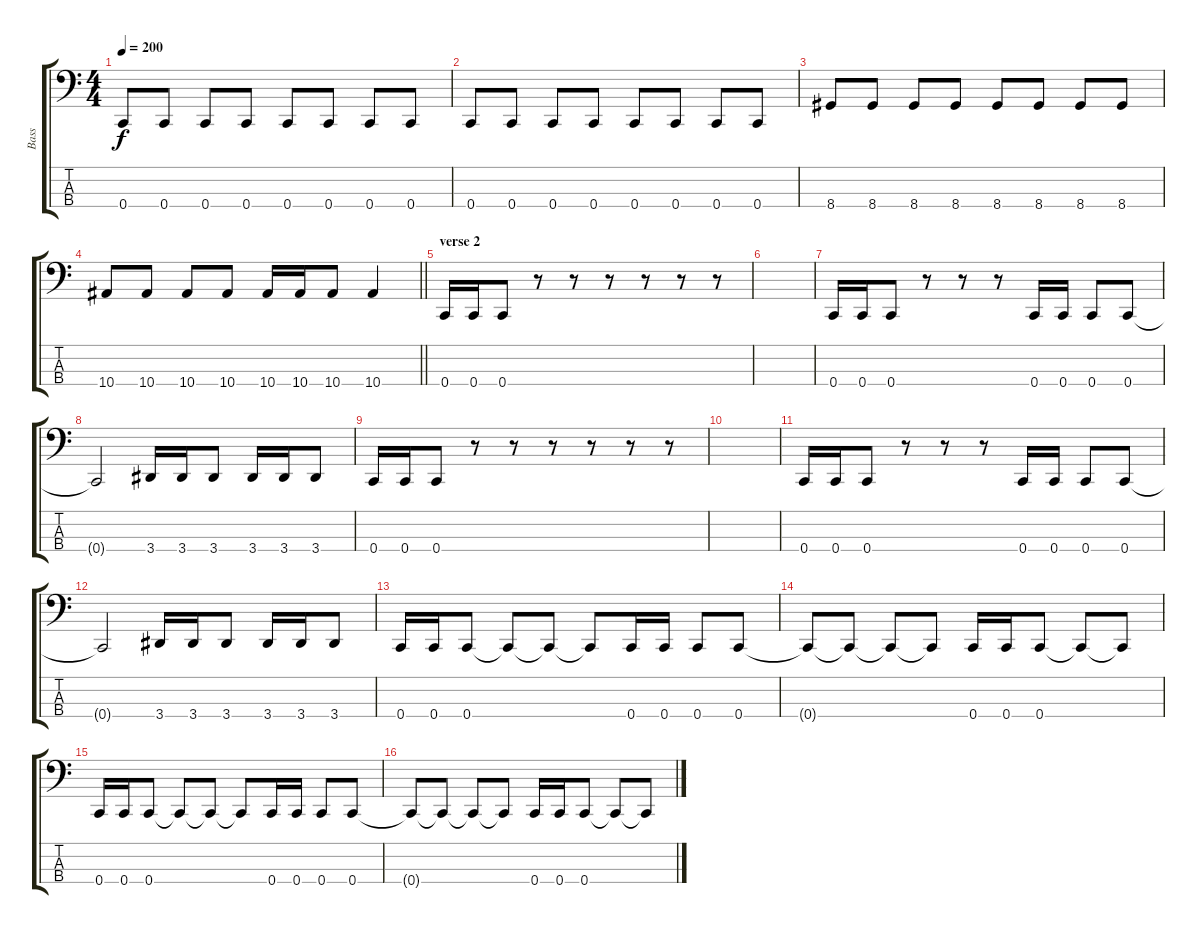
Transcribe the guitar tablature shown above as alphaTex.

\track ("Bass" "Bass") {instrument electricbassfinger}
\staff {score tabs}
\tuning (F2 C2 G1 C1) {hide}
\ts (4 4)
\tempo 200
\clef f4
\ks c
0.4.8{dy f} 0.4.8 0.4.8 0.4.8 0.4.8 0.4.8 0.4.8 0.4.8 |
0.4.8 0.4.8 0.4.8 0.4.8 0.4.8 0.4.8 0.4.8 0.4.8 |
8.4.8 8.4.8 8.4.8 8.4.8 8.4.8 8.4.8 8.4.8 8.4.8 |
\barLineRight lightlight
10.4.8 10.4.8 10.4.8 10.4.8 10.4.16 10.4.16 10.4.8 10.4.4 |
\section ("" "verse 2")
0.4.16 0.4.16 0.4.8 r.8 r.8 r.8 r.8 r.8 r.8 |
|
0.4.16 0.4.16 0.4.8 r.8 r.8 r.8 0.4.16 0.4.16 0.4.8 0.4.8 |
0.4{t}.2 3.4.16 3.4.16 3.4.8 3.4.16 3.4.16 3.4.8 |
0.4.16 0.4.16 0.4.8 r.8 r.8 r.8 r.8 r.8 r.8 |
|
0.4.16 0.4.16 0.4.8 r.8 r.8 r.8 0.4.16 0.4.16 0.4.8 0.4.8 |
0.4{t}.2 3.4.16 3.4.16 3.4.8 3.4.16 3.4.16 3.4.8 |
0.4.16 0.4.16 0.4.8 0.4{t}.8 0.4{t}.8 0.4{t}.8 0.4.16 0.4.16 0.4.8 0.4.8 |
0.4{t}.8 0.4{t}.8 0.4{t}.8 0.4{t}.8 0.4.16 0.4.16 0.4.8 0.4{t}.8 0.4{t}.8 |
0.4.16 0.4.16 0.4.8 0.4{t}.8 0.4{t}.8 0.4{t}.8 0.4.16 0.4.16 0.4.8 0.4.8 |
0.4{t}.8 0.4{t}.8 0.4{t}.8 0.4{t}.8 0.4.16 0.4.16 0.4.8 0.4{t}.8 0.4{t}.8
